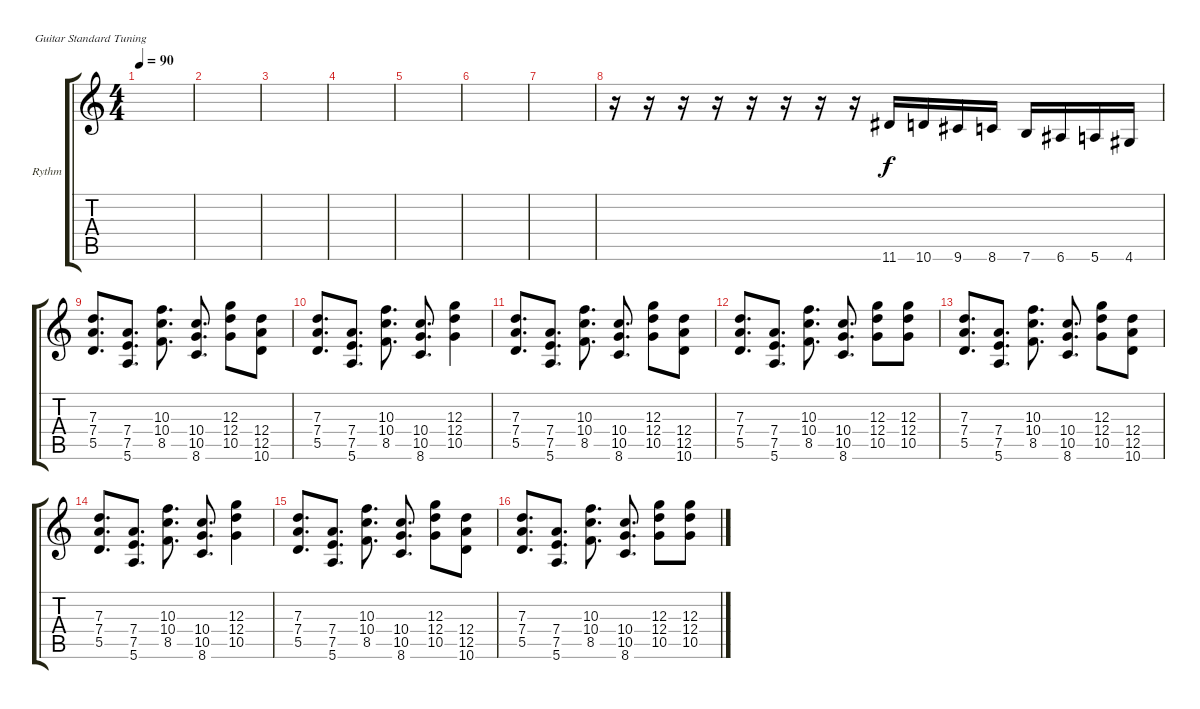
\defaultSystemsLayout 4
\bracketExtendMode groupsimilarinstruments
\firstSystemTrackNameOrientation horizontal
\otherSystemsTrackNameOrientation horizontal
\track ("Rythm" "Rythm") {instrument distortionguitar}
\staff {score tabs}
\tuning (E4 B3 G3 D3 A2 E2)
\ts (4 4)
\tempo 90
\clef g2
\ks c
|
|
|
|
|
|
|
r.16 r.16 r.16 r.16 r.16 r.16 r.16 r.16 11.6.16 10.6.16 9.6.16 8.6.16 7.6.16 6.6.16 5.6.16 4.6.16 |
(5.5 7.4 7.3).8{d} (5.6 7.5 7.4).8{d} (8.5 10.4 10.3).8{d} (8.6 10.5 10.4).8{d} (10.5 12.4 12.3).8 (10.6 12.5 12.4).8 |
(5.5 7.4 7.3).8{d} (5.6 7.5 7.4).8{d} (8.5 10.4 10.3).8{d} (8.6 10.5 10.4).8{d} (10.5 12.4 12.3).4 |
(5.5 7.4 7.3).8{d} (5.6 7.5 7.4).8{d} (8.5 10.4 10.3).8{d} (8.6 10.5 10.4).8{d} (10.5 12.4 12.3).8 (10.6 12.5 12.4).8 |
(5.5 7.4 7.3).8{d} (5.6 7.5 7.4).8{d} (8.5 10.4 10.3).8{d} (8.6 10.5 10.4).8{d} (10.5 12.4 12.3).8 (10.5 12.4 12.3).8 |
(5.5 7.4 7.3).8{d} (5.6 7.5 7.4).8{d} (8.5 10.4 10.3).8{d} (8.6 10.5 10.4).8{d} (10.5 12.4 12.3).8 (10.6 12.5 12.4).8 |
(5.5 7.4 7.3).8{d} (5.6 7.5 7.4).8{d} (8.5 10.4 10.3).8{d} (8.6 10.5 10.4).8{d} (10.5 12.4 12.3).4 |
(5.5 7.4 7.3).8{d} (5.6 7.5 7.4).8{d} (8.5 10.4 10.3).8{d} (8.6 10.5 10.4).8{d} (10.5 12.4 12.3).8 (10.6 12.5 12.4).8 |
(5.5 7.4 7.3).8{d} (5.6 7.5 7.4).8{d} (8.5 10.4 10.3).8{d} (8.6 10.5 10.4).8{d} (10.5 12.4 12.3).8 (10.5 12.4 12.3).8
